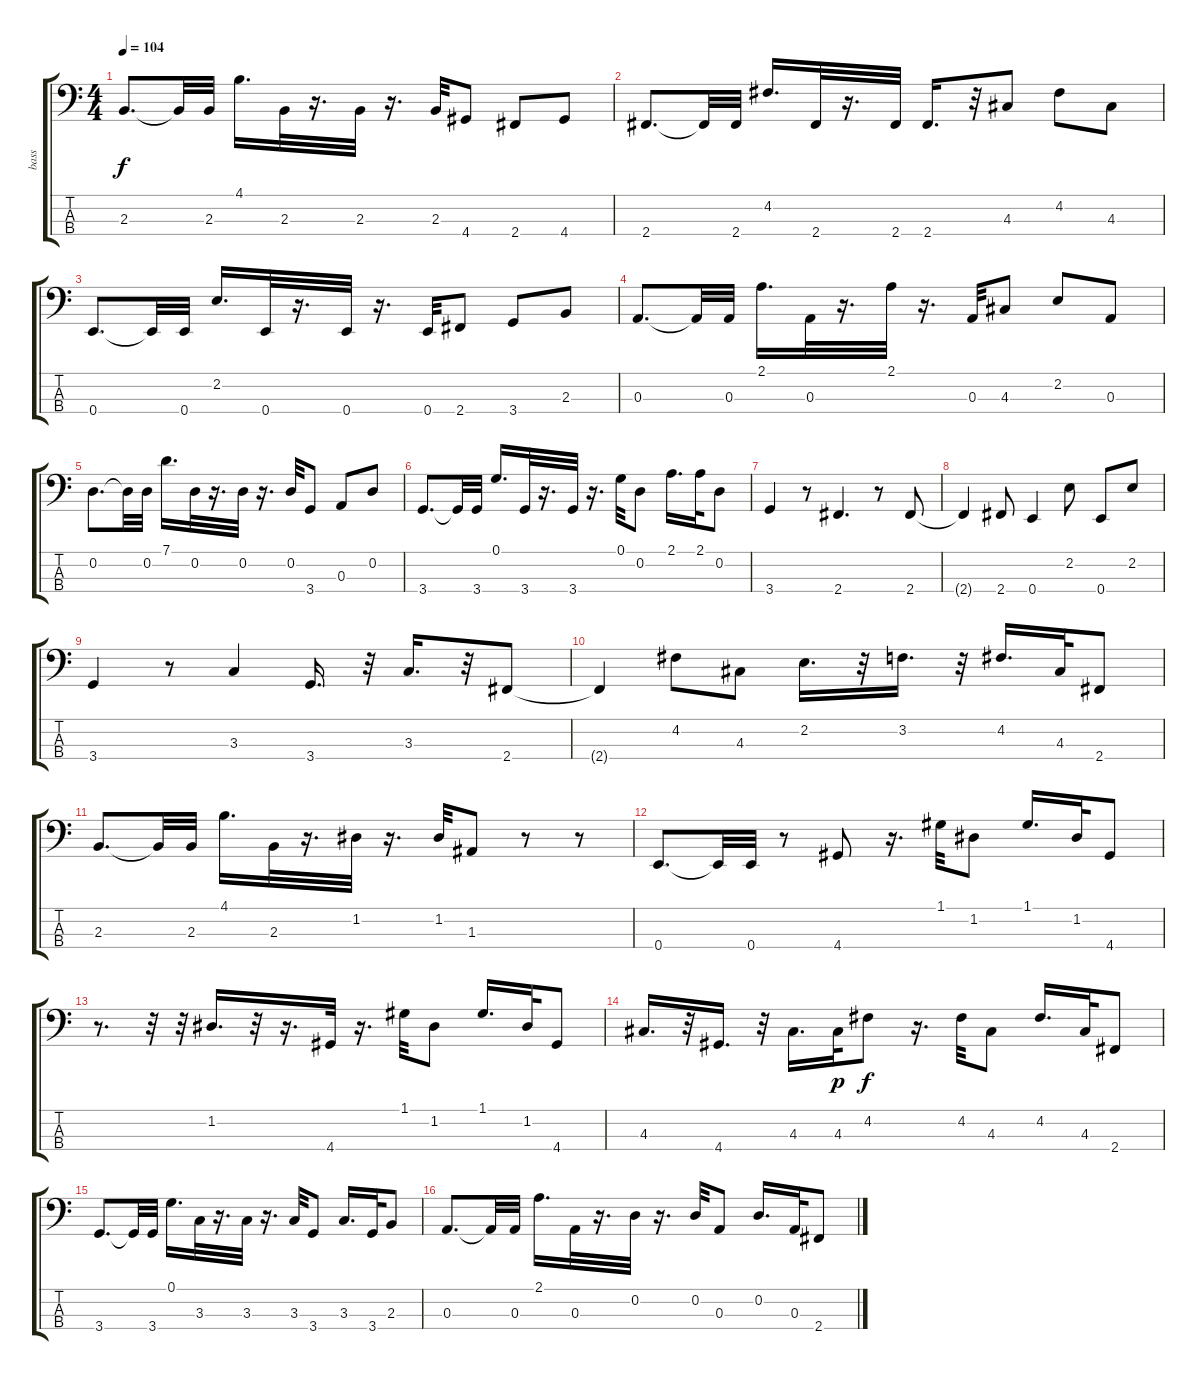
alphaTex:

\track ("bass" "bass") {instrument electricbasspick}
\staff {score tabs}
\tuning (G2 D2 A1 E1) {hide}
\ts (4 4)
\tempo 104
\clef f4
\ks c
2.3.8{d dy f} 2.3{t}.32 2.3.32 4.1.16{d} 2.3.32 r.16{d} 2.3.32 r.16{d} 2.3.32 4.4.8 2.4.8 4.4.8 |
2.4.8{d} 2.4{t}.32 2.4.32 4.2.16{d} 2.4.32 r.16{d} 2.4.32 2.4.16{d} r.32 4.3.8 4.2.8 4.3.8 |
0.4.8{d} 0.4{t}.32 0.4.32 2.2.16{d} 0.4.32 r.16{d} 0.4.32 r.16{d} 0.4.32 2.4.8 3.4.8 2.3.8 |
0.3.8{d} 0.3{t}.32 0.3.32 2.1.16{d} 0.3.32 r.16{d} 2.1.32 r.16{d} 0.3.32 4.3.8 2.2.8 0.3.8 |
0.2.8{d} 0.2{t}.32 0.2.32 7.1.16{d} 0.2.32 r.16{d} 0.2.32 r.16{d} 0.2.32 3.4.8 0.3.8 0.2.8 |
3.4.8{d} 3.4{t}.32 3.4.32 0.1.16{d} 3.4.32 r.16{d} 3.4.32 r.16{d} 0.1.32 0.2.8 2.1.16{d} 2.1.32 0.2.8 |
3.4.4 r.8 2.4.4{d} r.8 2.4.8 |
2.4{t}.4 2.4.8 0.4.4 2.2.8 0.4.8 2.2.8 |
3.4.4 r.8 3.3.4 3.4.16{d} r.32 3.3.16{d} r.32 2.4.8 |
2.4{t}.4 4.2.8 4.3.8 2.2.16{d} r.32 3.2.16{d} r.32 4.2.16{d} 4.3.32 2.4.8 |
2.3.8{d} 2.3{t}.32 2.3.32 4.1.16{d} 2.3.32 r.16{d} 1.2.32 r.16{d} 1.2.32 1.3.8 r.8 r.8 |
0.4.8{d} 0.4{t}.32 0.4.32 r.8 4.4.8 r.16{d} 1.1.32 1.2.8 1.1.16{d} 1.2.32 4.4.8 |
r.8{d} r.32 r.32 1.2.16{d} r.32 r.16{d} 4.4.32 r.16{d} 1.1.32 1.2.8 1.1.16{d} 1.2.32 4.4.8 |
4.3.16{d} r.32 4.4.16{d} r.32 4.3.16{d} 4.3.32{dy p} 4.2.8{dy f} r.16{d} 4.2.32 4.3.8 4.2.16{d} 4.3.32 2.4.8 |
3.4.8{d} 3.4{t}.32 3.4.32 0.1.16{d} 3.3.32 r.16{d} 3.3.32 r.16{d} 3.3.32 3.4.8 3.3.16{d} 3.4.32 2.3.8 |
0.3.8{d} 0.3{t}.32 0.3.32 2.1.16{d} 0.3.32 r.16{d} 0.2.32 r.16{d} 0.2.32 0.3.8 0.2.16{d} 0.3.32 2.4.8
